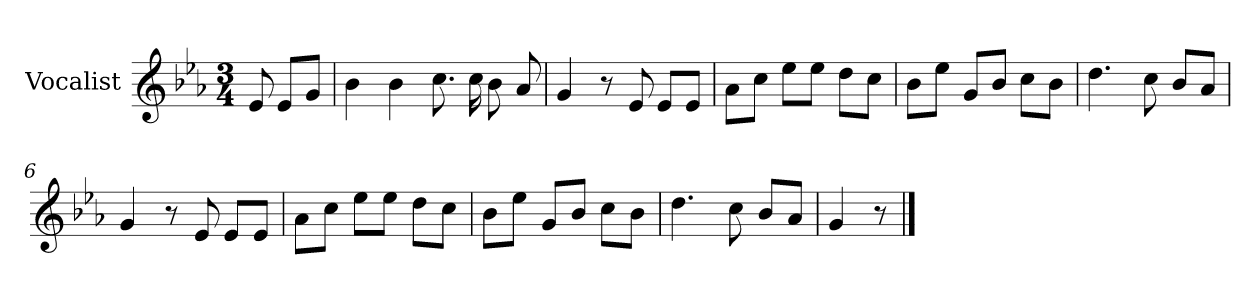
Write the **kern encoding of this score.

**kern
*part1
*staff1
*I"Vocalist
*k[b-e-a-]
*E-:
*M3/4
=
8e-
8e-L
8gJ
=1
4b-
4b-
8.cc
16cc
8b-
8a-
=2
4g
8r
8e-
8e-L
8e-J
=3
8a-L
8ccJ
8ee-L
8ee-J
8ddL
8ccJ
=4
8b-L
8ee-J
8gL
8b-J
8ccL
8b-J
=5
4.dd
8cc
8b-L
8a-J
=6
4g
8r
8e-
8e-L
8e-J
=7
8a-L
8ccJ
8ee-L
8ee-J
8ddL
8ccJ
=8
8b-L
8ee-J
8gL
8b-J
8ccL
8b-J
=9
4.dd
8cc
8b-L
8a-J
=10
4g
8r
==
*-
